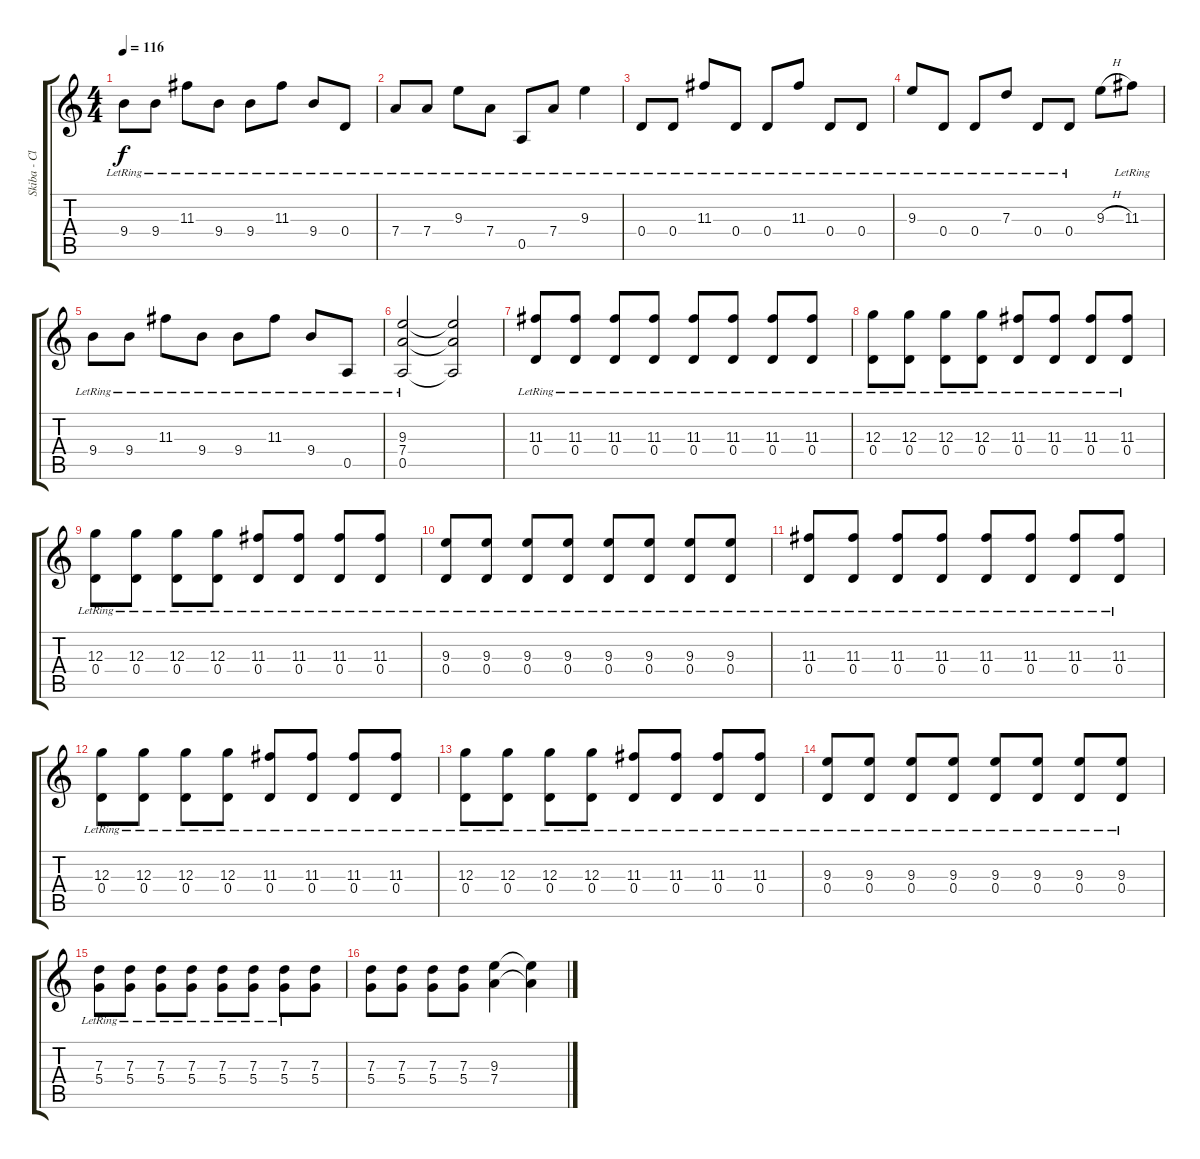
\track ("Skiba - Clean" "Skiba - Cl") {instrument electricguitarclean}
\staff {score tabs}
\tuning (E4 B3 G3 D3 A2 E2) {hide}
\ts (4 4)
\tempo 116
\clef g2
\ks c
9.4{lr}.8{dy f} 9.4{lr}.8 11.3{lr}.8 9.4{lr}.8 9.4{lr}.8 11.3{lr}.8 9.4{lr}.8 0.4{lr}.8 |
7.4{lr}.8 7.4{lr}.8 9.3{lr}.8 7.4{lr}.8 0.5{lr}.8 7.4{lr}.8 9.3{lr}.4 |
0.4{lr}.8 0.4{lr}.8 11.3{lr}.8 0.4{lr}.8 0.4{lr}.8 11.3{lr}.8 0.4{lr}.8 0.4{lr}.8 |
9.3{lr}.8 0.4{lr}.8 0.4{lr}.8 7.3{lr}.8 0.4{lr}.8 0.4{lr}.8 9.3{h}.8 11.3{lr}.8 |
9.4{lr}.8 9.4{lr}.8 11.3{lr}.8 9.4{lr}.8 9.4{lr}.8 11.3{lr}.8 9.4{lr}.8 0.5{lr}.8 |
(9.3 7.4 0.5{lr}).2 (9.3{t} 7.4{t} 0.5{t}).2 |
(11.3{lr} 0.4{lr}).8 (11.3{lr} 0.4{lr}).8 (11.3{lr} 0.4{lr}).8 (11.3{lr} 0.4{lr}).8 (11.3{lr} 0.4{lr}).8 (11.3{lr} 0.4{lr}).8 (11.3{lr} 0.4{lr}).8 (11.3{lr} 0.4{lr}).8 |
(12.3{lr} 0.4{lr}).8 (12.3{lr} 0.4{lr}).8 (12.3{lr} 0.4{lr}).8 (12.3{lr} 0.4{lr}).8 (11.3{lr} 0.4{lr}).8 (11.3{lr} 0.4{lr}).8 (11.3{lr} 0.4{lr}).8 (11.3{lr} 0.4{lr}).8 |
(12.3{lr} 0.4{lr}).8 (12.3{lr} 0.4{lr}).8 (12.3{lr} 0.4{lr}).8 (12.3{lr} 0.4{lr}).8 (11.3{lr} 0.4{lr}).8 (11.3{lr} 0.4{lr}).8 (11.3{lr} 0.4{lr}).8 (11.3{lr} 0.4{lr}).8 |
(9.3{lr} 0.4{lr}).8 (9.3{lr} 0.4{lr}).8 (9.3{lr} 0.4{lr}).8 (9.3{lr} 0.4{lr}).8 (9.3{lr} 0.4{lr}).8 (9.3{lr} 0.4{lr}).8 (9.3{lr} 0.4{lr}).8 (9.3{lr} 0.4{lr}).8 |
(11.3{lr} 0.4{lr}).8 (11.3{lr} 0.4{lr}).8 (11.3{lr} 0.4{lr}).8 (11.3{lr} 0.4{lr}).8 (11.3{lr} 0.4{lr}).8 (11.3{lr} 0.4{lr}).8 (11.3{lr} 0.4{lr}).8 (11.3{lr} 0.4{lr}).8 |
(12.3{lr} 0.4{lr}).8 (12.3{lr} 0.4{lr}).8 (12.3{lr} 0.4{lr}).8 (12.3{lr} 0.4{lr}).8 (11.3{lr} 0.4{lr}).8 (11.3{lr} 0.4{lr}).8 (11.3{lr} 0.4{lr}).8 (11.3{lr} 0.4{lr}).8 |
(12.3{lr} 0.4{lr}).8 (12.3{lr} 0.4{lr}).8 (12.3{lr} 0.4{lr}).8 (12.3{lr} 0.4{lr}).8 (11.3{lr} 0.4{lr}).8 (11.3{lr} 0.4{lr}).8 (11.3{lr} 0.4{lr}).8 (11.3{lr} 0.4{lr}).8 |
(9.3{lr} 0.4{lr}).8 (9.3{lr} 0.4{lr}).8 (9.3{lr} 0.4{lr}).8 (9.3{lr} 0.4{lr}).8 (9.3{lr} 0.4{lr}).8 (9.3{lr} 0.4{lr}).8 (9.3{lr} 0.4{lr}).8 (9.3{lr} 0.4{lr}).8 |
(7.3{lr} 5.4{lr}).8 (7.3{lr} 5.4{lr}).8 (7.3{lr} 5.4{lr}).8 (7.3{lr} 5.4{lr}).8 (7.3{lr} 5.4{lr}).8 (7.3{lr} 5.4{lr}).8 (7.3{lr} 5.4{lr}).8 (7.3 5.4).8 |
(7.3 5.4).8 (7.3 5.4).8 (7.3 5.4).8 (7.3 5.4).8 (9.3 7.4).4 (9.3{t} 7.4{t}).4
